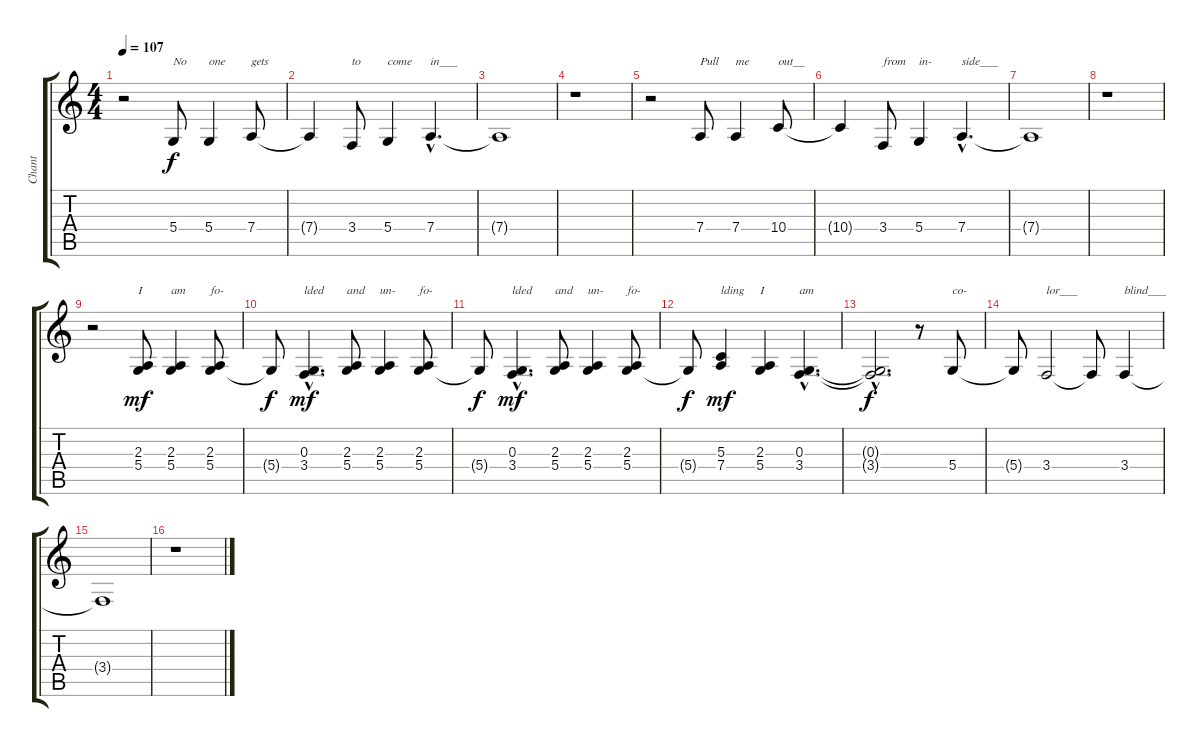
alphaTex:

\track ("Chant" "Chant") {instrument sopranosax}
\staff {score tabs}
\tuning (E4 B3 G3 D3 A2 E2) {hide}
\ts (4 4)
\tempo 107
\clef g2
\ks c
r.2{dy f} 5.4.8{txt "No"} 5.4.4{txt "one"} 7.4.8{txt "gets"} |
7.4{t}.4 3.4.8{txt "to"} 5.4.4{txt "come"} 7.4{hac}.4{d txt "in___"} |
7.4{t}.1 |
r.1 |
r.2 7.4.8{txt "Pull"} 7.4.4{txt "me"} 10.4.8{txt "out__"} |
10.4{t}.4 3.4.8{txt "from"} 5.4.4{txt "in-"} 7.4{hac}.4{d txt "side___"} |
7.4{t}.1 |
r.1 |
r.2 (2.3 5.4).8{txt "I" dy mf} (2.3 5.4).4{txt "am"} (2.3 5.4).8{txt "fo-"} |
5.4{t}.8{dy f} (0.3{hac} 3.4{hac}).4{d txt "lded" dy mf} (2.3 5.4).8{txt "and"} (2.3 5.4).4{txt "un-"} (2.3 5.4).8{txt "fo-"} |
5.4{t}.8{dy f} (0.3{hac} 3.4{hac}).4{d txt "lded" dy mf} (2.3 5.4).8{txt "and"} (2.3 5.4).4{txt "un-"} (2.3 5.4).8{txt "fo-"} |
5.4{t}.8{dy f} (5.3 7.4).4{txt "lding" dy mf} (2.3 5.4).4{txt "I"} (0.3{hac} 3.4{hac}).4{d txt "am"} |
(0.3{hac t} 3.4{hac t}).2{d dy f} r.8 5.4.8{txt "co-"} |
5.4{t}.8 3.4.2{txt "lor___"} 3.4{t}.8 3.4.4{txt "blind___"} |
3.4{t}.1 |
r.1
